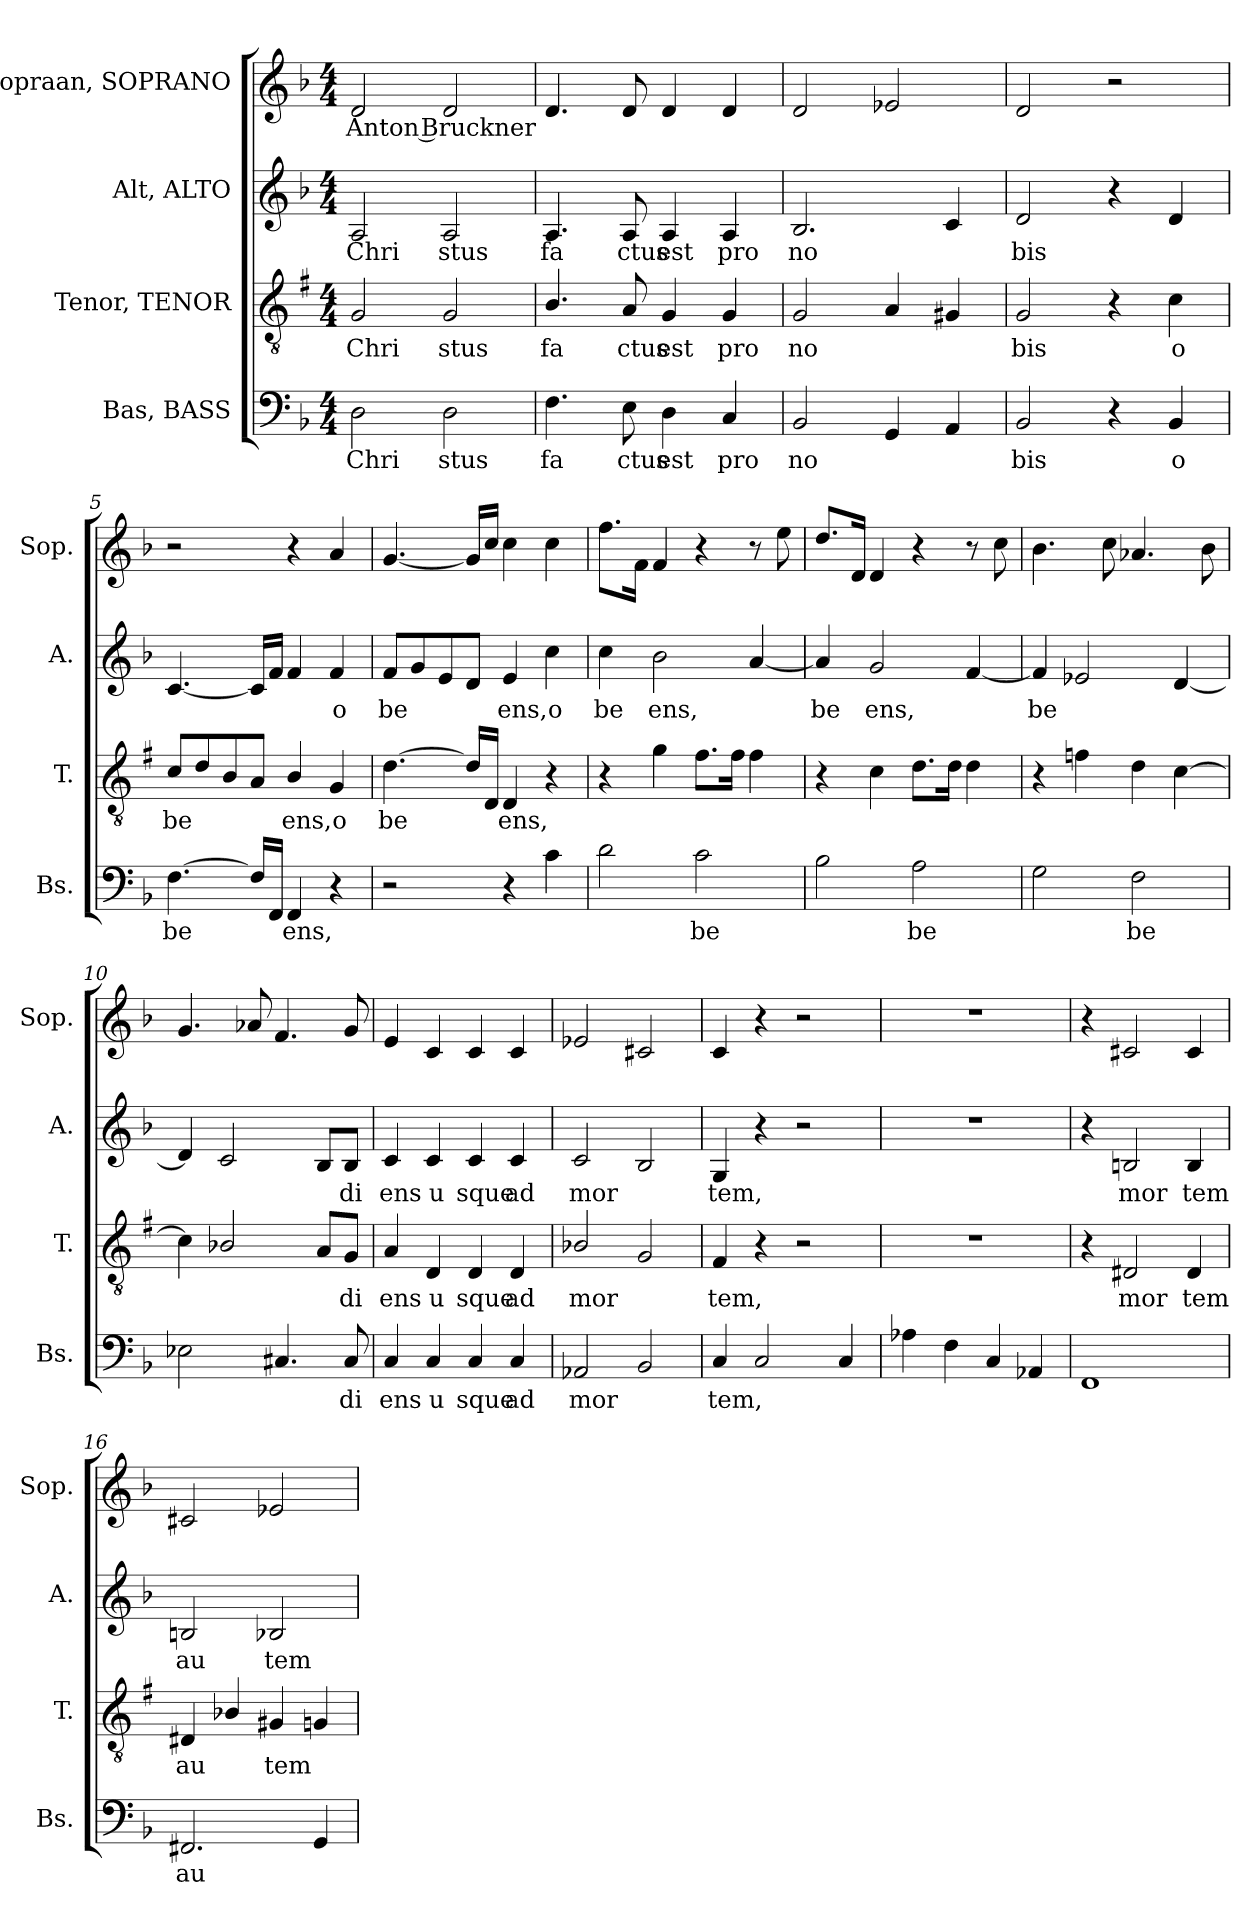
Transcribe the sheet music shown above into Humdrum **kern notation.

**kern	**text	**kern	**text	**kern	**text	**kern	**text
*part4	*part4	*part3	*part3	*part2	*part2	*part1	*part1
*staff4	*staff4	*staff3	*staff3	*staff2	*staff2	*staff1	*staff1
*I"Bas, BASS	*	*I"Tenor, TENOR	*	*I"Alt, ALTO	*	*I"Sopraan, SOPRANO	*
*I'Bs.	*	*I'T.	*	*I'A.	*	*I'Sop.	*
*clefF4	*	*clefGv2	*	*clefG2	*	*clefG2	*
*	*	*ITrd1c2	*	*	*	*	*
*k[b-]	*	*k[b-]	*	*k[b-]	*	*k[b-]	*
*M4/4	*	*M4/4	*	*M4/4	*	*M4/4	*
*MM100	*	*MM100	*	*MM100	*	*MM100	*
=1	=1	=1	=1	=1	=1	=1	=1
!	!LO:LY:b	!	!LO:LY:b	!	!LO:LY:b	!	!LO:LY:b
2D\	Chri	2F/	Chri	2A/	Chri	2d/	Anton Bruckner
!	!LO:LY:b	!	!LO:LY:b	!	!LO:LY:b	!	!
2D\	stus	2F/	stus	2A/	stus	2d/	.
=2	=2	=2	=2	=2	=2	=2	=2
!	!LO:LY:b	!	!LO:LY:b	!	!LO:LY:b	!	!
4.F\	fa	4.A/	fa	4.A/	fa	4.d/	.
!	!LO:LY:b	!	!LO:LY:b	!	!LO:LY:b	!	!
8E\	ctus	8G/	ctus	8A/	ctus	8d/	.
!	!LO:LY:b	!	!LO:LY:b	!	!LO:LY:b	!	!
4D\	est	4F/	est	4A/	est	4d/	.
!	!LO:LY:b	!	!LO:LY:b	!	!LO:LY:b	!	!
4C/	pro	4F/	pro	4A/	pro	4d/	.
=3	=3	=3	=3	=3	=3	=3	=3
!	!LO:LY:b	!	!LO:LY:b	!	!LO:LY:b	!	!
2BB-/	no	2F/	no	2.B-/	no	2d/	.
4GG/	.	4G/	.	.	.	2e-X/	.
4AA/	.	4F#X/	.	4c/	.	.	.
=4	=4	=4	=4	=4	=4	=4	=4
!	!LO:LY:b	!	!LO:LY:b	!	!LO:LY:b	!	!
2BB-/	bis	2F/	bis	2d/	bis	2d/	.
4r	.	4r	.	4r	.	2r	.
!	!LO:LY:b	!	!LO:LY:b	!	!	!	!
4BB-/	o	4B-\	o	4d/	.	.	.
=5	=5	=5	=5	=5	=5	=5	=5
!	!LO:LY:b	!	!LO:LY:b	!	!	!	!
[4.F\	be	8B-/L	be	[4.c/	.	2r	.
.	.	8c/	.	.	.	.	.
.	.	8A/	.	.	.	.	.
16F/LL]	.	8G/J	.	16c/LL]	.	.	.
16FF/JJ	.	.	.	16f/JJ	.	.	.
!	!LO:LY:b	!	!LO:LY:b	!	!	!	!
4FF/	ens,	4A/	ens,	4f/	.	4r	.
!	!	!	!LO:LY:b	!	!LO:LY:b	!	!
4r	.	4F/	o	4f/	o	4a/	.
!!LO:LB:g=z
=6	=6	=6	=6	=6	=6	=6	=6
!	!	!	!LO:LY:b	!	!LO:LY:b	!	!
2r	.	[4.c\	be	8f/L	be	[4.g/	.
.	.	.	.	8g/	.	.	.
.	.	.	.	8e/	.	.	.
.	.	16c/LL]	.	8d/J	.	16g/LL]	.
.	.	16C/JJ	.	.	.	16cc/JJ	.
!	!	!	!LO:LY:b	!	!LO:LY:b	!	!
4r	.	4C/	ens,	4e/	ens,	4cc\	.
!	!	!	!	!	!LO:LY:b	!	!
4c\	.	4r	.	4cc\	o	4cc\	.
=7	=7	=7	=7	=7	=7	=7	=7
!	!	!	!	!	!LO:LY:b	!	!
2d\	.	4r	.	4cc\	be	8.ff\L	.
.	.	.	.	.	.	16f\Jk	.
!	!	!	!	!	!LO:LY:b	!	!
.	.	4f\	.	2b-\	ens,	4f/	.
!	!LO:LY:b	!	!	!	!	!	!
2c\	be	8.e\L	.	.	.	4r	.
.	.	16e\Jk	.	.	.	.	.
.	.	4e\	.	[4a/	.	8r	.
.	.	.	.	.	.	8ee\	.
=8	=8	=8	=8	=8	=8	=8	=8
!	!	!	!	!	!LO:LY:b	!	!
2B-\	.	4r	.	4a/]	be	8.dd/L	.
.	.	.	.	.	.	16d/Jk	.
!	!	!	!	!	!LO:LY:b	!	!
.	.	4B-\	.	2g/	ens,	4d/	.
!	!LO:LY:b	!	!	!	!	!	!
2A\	be	8.c\L	.	.	.	4r	.
.	.	16c\Jk	.	.	.	.	.
.	.	4c\	.	[4f/	.	8r	.
.	.	.	.	.	.	8cc\	.
=9	=9	=9	=9	=9	=9	=9	=9
!	!	!	!	!	!LO:LY:b	!	!
2G\	.	4r	.	4f/]	be	4.b-\	.
.	.	4e-X\	.	2e-X/	.	.	.
.	.	.	.	.	.	8cc\	.
!	!LO:LY:b	!	!	!	!	!	!
2F\	be	4c\	.	.	.	4.a-X/	.
.	.	[4B-\	.	[4d/	.	.	.
.	.	.	.	.	.	8b-\	.
=10	=10	=10	=10	=10	=10	=10	=10
2E-X\	.	4B-\]	.	4d/]	.	4.g/	.
.	.	2A-X/	.	2c/	.	.	.
.	.	.	.	.	.	8a-X/	.
4.C#X/	.	.	.	.	.	4.f/	.
.	.	8G/L	.	8B-/L	.	.	.
!	!LO:LY:b	!	!LO:LY:b	!	!LO:LY:b	!	!
8C#/	di	8F/J	di	8B-/J	di	8g/	.
!!LO:PB:g=z
=11	=11	=11	=11	=11	=11	=11	=11
!	!LO:LY:b	!	!LO:LY:b	!	!LO:LY:b	!	!
4C/	ens	4G/	ens	4c/	ens	4e/	.
!	!LO:LY:b	!	!LO:LY:b	!	!LO:LY:b	!	!
4C/	u	4C/	u	4c/	u	4c/	.
!	!LO:LY:b	!	!LO:LY:b	!	!LO:LY:b	!	!
4C/	sque	4C/	sque	4c/	sque	4c/	.
!	!LO:LY:b	!	!LO:LY:b	!	!LO:LY:b	!	!
4C/	ad	4C/	ad	4c/	ad	4c/	.
=12	=12	=12	=12	=12	=12	=12	=12
!	!LO:LY:b	!	!LO:LY:b	!	!LO:LY:b	!	!
2AA-X/	mor	2A-X/	mor	2c/	mor	2e-X/	.
2BB-/	.	2F/	.	2B-/	.	2c#X/	.
=13	=13	=13	=13	=13	=13	=13	=13
!	!LO:LY:b	!	!LO:LY:b	!	!LO:LY:b	!	!
4C/	tem,	4E/	tem,	4G/	tem,	4c/	.
2C/	.	4r	.	4r	.	4r	.
.	.	2r	.	2r	.	2r	.
4C/	.	.	.	.	.	.	.
=14	=14	=14	=14	=14	=14	=14	=14
4A-X\	.	1r	.	1r	.	1r	.
4F\	.	.	.	.	.	.	.
4C/	.	.	.	.	.	.	.
4AA-X/	.	.	.	.	.	.	.
=15	=15	=15	=15	=15	=15	=15	=15
1FF	.	4r	.	4r	.	4r	.
!	!	!	!LO:LY:b	!	!LO:LY:b	!	!
.	.	2C#X/	mor	2Bn/	mor	2c#X/	.
!	!	!	!LO:LY:b	!	!LO:LY:b	!	!
.	.	4C#/	tem	4B/	tem	4c#/	.
=16	=16	=16	=16	=16	=16	=16	=16
!	!LO:LY:b	!	!LO:LY:b	!	!LO:LY:b	!	!
2.FF#X/	au	4C#X/	au	2Bn/	au	2c#X/	.
.	.	4A-X/	.	.	.	.	.
!	!	!	!LO:LY:b	!	!LO:LY:b	!	!
.	.	4F#X/	tem	2B-X/	tem	2e-X/	.
4GG/	.	4Fn/	.	.	.	.	.
=	=	=	=	=	=	=	=
*-	*-	*-	*-	*-	*-	*-	*-
